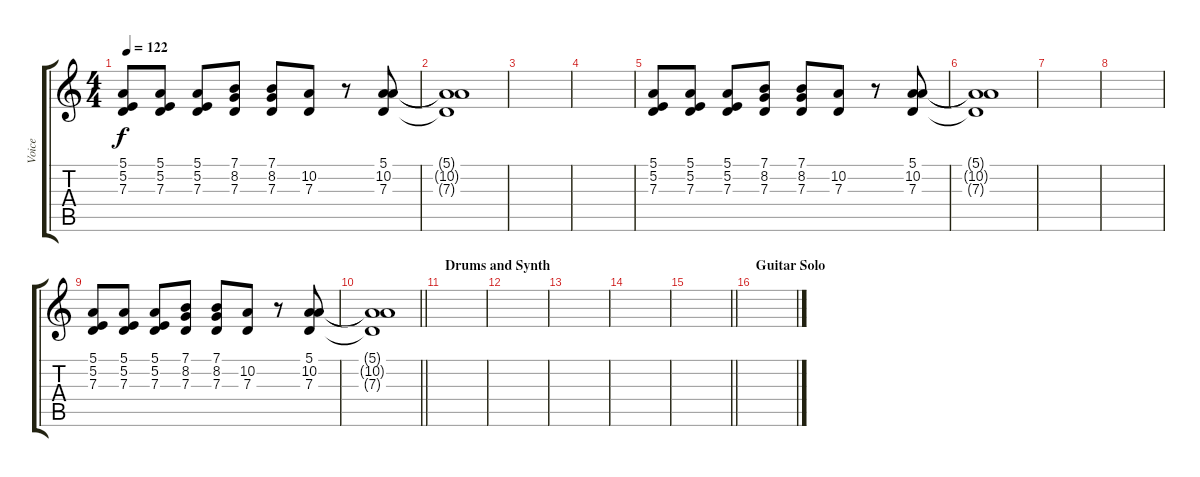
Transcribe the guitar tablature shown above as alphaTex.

\track ("Voice" "Voice") {instrument voiceoohs}
\staff {score tabs}
\tuning (E4 B3 G3 D3 A2 E2) {hide}
\ts (4 4)
\tempo 122
\clef g2
\ks c
(5.1 5.2 7.3).8{dy f} (5.1 5.2 7.3).8 (5.1 5.2 7.3).8 (7.1 8.2 7.3).8 (7.1 8.2 7.3).8 (10.2 7.3).8 r.8 (5.1 10.2 7.3).8 |
(5.1{t} 10.2{t} 7.3{t}).1 |
|
|
(5.1 5.2 7.3).8 (5.1 5.2 7.3).8 (5.1 5.2 7.3).8 (7.1 8.2 7.3).8 (7.1 8.2 7.3).8 (10.2 7.3).8 r.8 (5.1 10.2 7.3).8 |
(5.1{t} 10.2{t} 7.3{t}).1 |
|
|
(5.1 5.2 7.3).8 (5.1 5.2 7.3).8 (5.1 5.2 7.3).8 (7.1 8.2 7.3).8 (7.1 8.2 7.3).8 (10.2 7.3).8 r.8 (5.1 10.2 7.3).8 |
\barLineRight lightlight
(5.1{t} 10.2{t} 7.3{t}).1 |
\section ("" "Drums and Synth")
|
|
|
|
\barLineRight lightlight
|
\section ("" "Guitar Solo")
